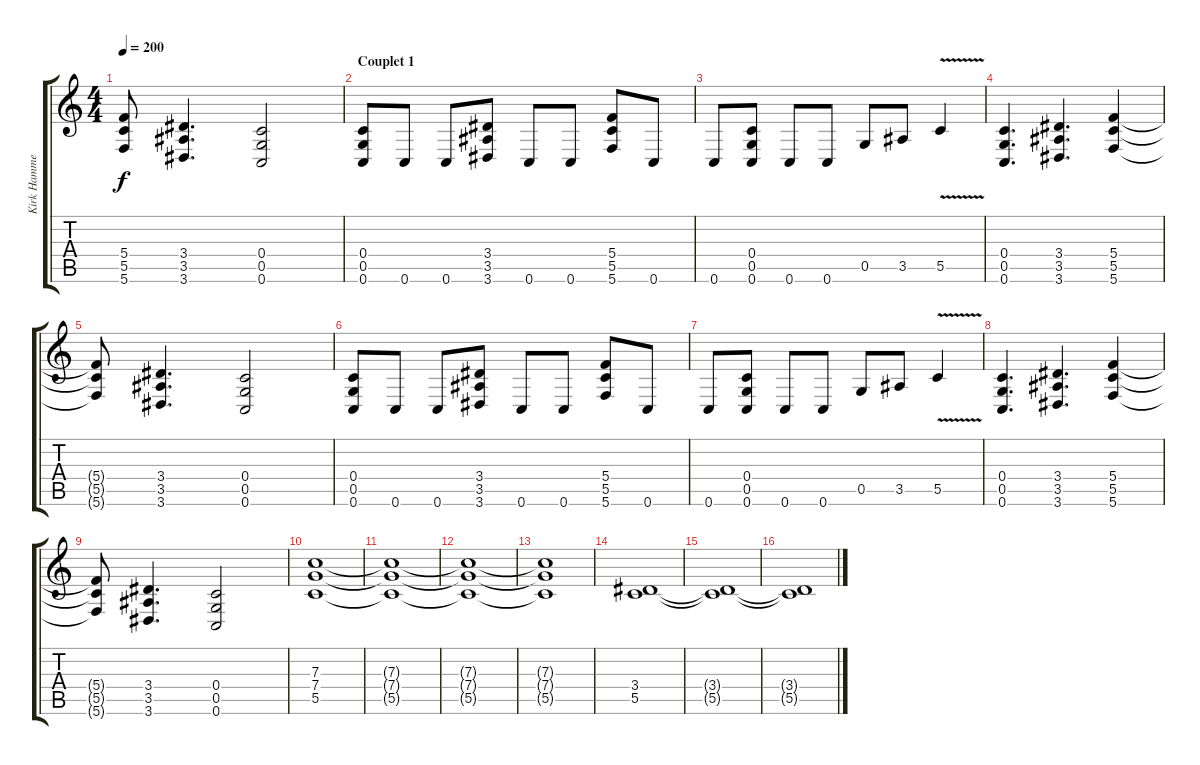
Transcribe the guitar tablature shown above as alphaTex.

\track ("Kirk Hammet" "Kirk Hamme") {instrument distortionguitar}
\staff {score tabs}
\tuning (D4 A3 F3 C3 G2 C2) {hide}
\ts (4 4)
\tempo 200
\clef g2
\ks c
(5.4{t} 5.5{t} 5.6{t}).8{dy f} (3.4 3.5 3.6).4{d} (0.4 0.5 0.6).2 |
\section ("" "Couplet 1")
(0.4 0.5 0.6).8 0.6.8 0.6.8 (3.4 3.5 3.6).8 0.6.8 0.6.8 (5.4 5.5 5.6).8 0.6.8 |
0.6.8 (0.4 0.5 0.6).8 0.6.8 0.6.8 0.5.8 3.5.8 5.5{v}.4 |
(0.4 0.5 0.6).4{d} (3.4 3.5 3.6).4{d} (5.4 5.5 5.6).4 |
(5.4{t} 5.5{t} 5.6{t}).8 (3.4 3.5 3.6).4{d} (0.4 0.5 0.6).2 |
(0.4 0.5 0.6).8 0.6.8 0.6.8 (3.4 3.5 3.6).8 0.6.8 0.6.8 (5.4 5.5 5.6).8 0.6.8 |
0.6.8 (0.4 0.5 0.6).8 0.6.8 0.6.8 0.5.8 3.5.8 5.5{v}.4 |
(0.4 0.5 0.6).4{d} (3.4 3.5 3.6).4{d} (5.4 5.5 5.6).4 |
(5.4{t} 5.5{t} 5.6{t}).8 (3.4 3.5 3.6).4{d} (0.4 0.5 0.6).2 |
(7.3 7.4 5.5).1 |
(7.3{t} 7.4{t} 5.5{t}).1 |
(7.3{t} 7.4{t} 5.5{t}).1 |
(7.3{t} 7.4{t} 5.5{t}).1 |
(3.4 5.5).1 |
(3.4{t} 5.5{t}).1 |
(3.4{t} 5.5{t}).1
